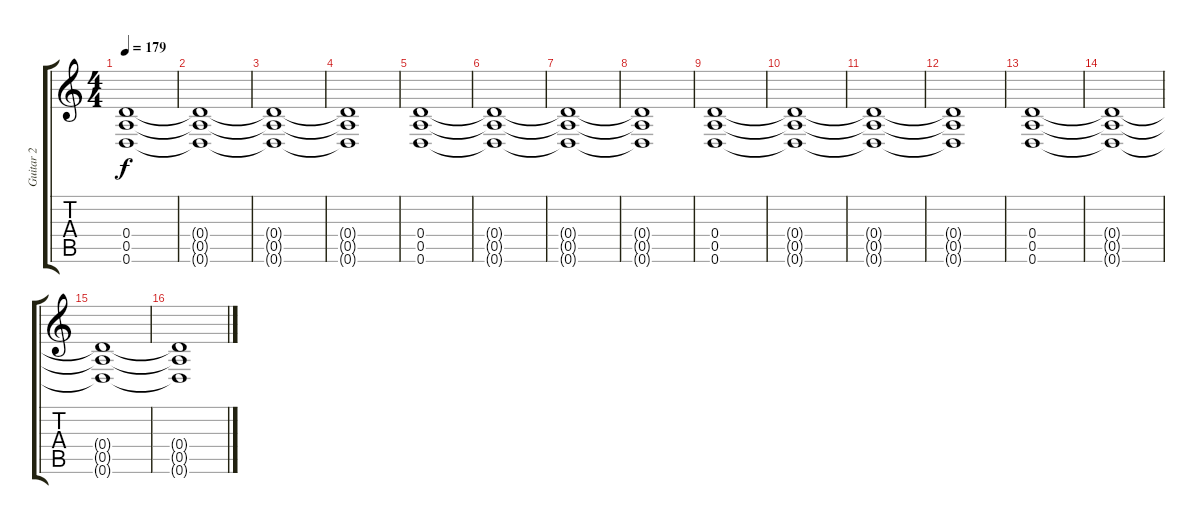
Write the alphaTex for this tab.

\track ("Guitar 2" "Guitar 2") {instrument distortionguitar}
\staff {score tabs}
\tuning (E4 B3 G3 D3 A2 D2) {hide}
\ts (4 4)
\tempo 179
\clef g2
\ks c
(0.4 0.5 0.6).1{dy f instrument distortionguitar} |
(0.4{t} 0.5{t} 0.6{t}).1 |
(0.4{t} 0.5{t} 0.6{t}).1 |
(0.4{t} 0.5{t} 0.6{t}).1 |
(0.4 0.5 0.6).1 |
(0.4{t} 0.5{t} 0.6{t}).1 |
(0.4{t} 0.5{t} 0.6{t}).1 |
(0.4{t} 0.5{t} 0.6{t}).1 |
(0.4 0.5 0.6).1 |
(0.4{t} 0.5{t} 0.6{t}).1 |
(0.4{t} 0.5{t} 0.6{t}).1 |
(0.4{t} 0.5{t} 0.6{t}).1 |
(0.4 0.5 0.6).1 |
(0.4{t} 0.5{t} 0.6{t}).1 |
(0.4{t} 0.5{t} 0.6{t}).1 |
(0.4{t} 0.5{t} 0.6{t}).1
